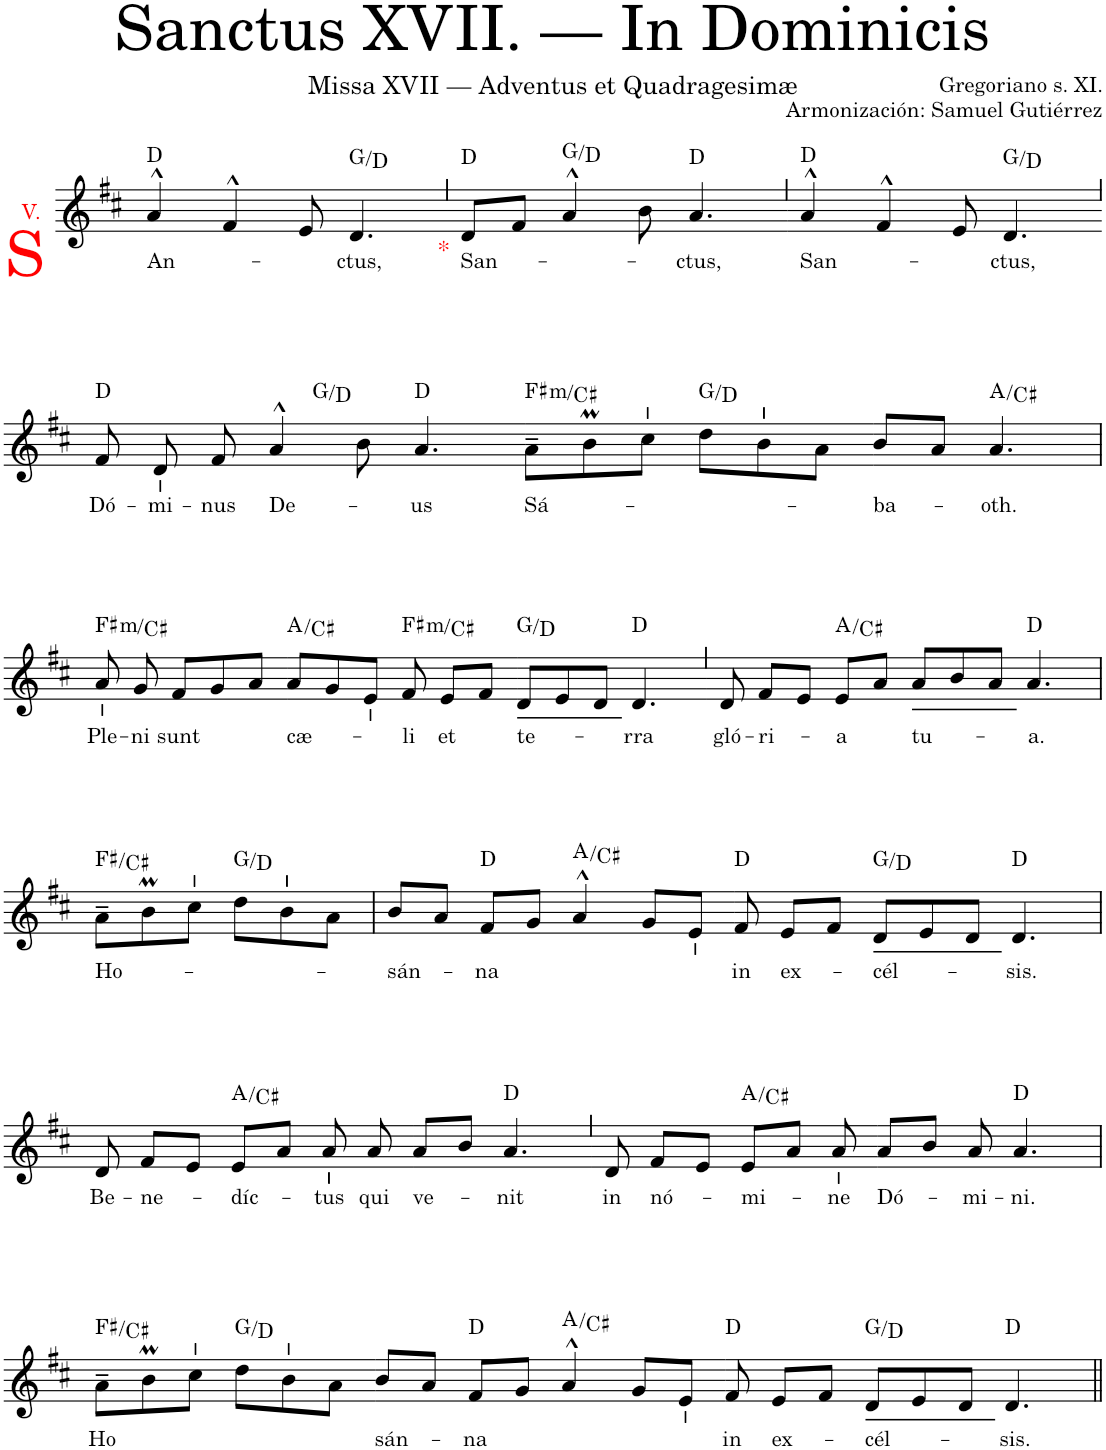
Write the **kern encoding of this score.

**kern	**text	**harte
*part1	*part1	*part1
*staff1	*staff1	*
*I"Soprano	*	*
*clefG2	*	*
*k[f#c#]	*	*
*M4/4	*	*
=1	=1	=1
!LO:TX:a:color=#FF0000:t=V.	!	!
!LO:TX:b:color=#FF0000:t=S	!	!
!	!LO:LY:b	!
4a^^/	An-	D:maj
4f#^^/	.	.
8e/	.	.
!	!LO:LY:b	!
4.d/	-ctus,	G:maj/5
=2`	=2`	=2`
!LO:TX:b:color=#FF0000:t=*	!	!
!	!LO:LY:b	!
8d/L	San-	D:maj
8f#/J	.	.
4a^^/	.	G:maj/5
8b\	.	.
!	!LO:LY:b	!
4.a/	-ctus,	D:maj
=3`	=3`	=3`
!	!LO:LY:b	!
4a^^/	San-	D:maj
4f#^^/	.	.
8e/	.	.
!	!LO:LY:b	!
4.d/	-ctus,	G:maj/5
!!LO:LB:g=z
=4`	=4`	=4`
!	!LO:LY:b	!
*^	*	*
8f#/	2ryy	Dó-	D:maj
!	!	!LO:LY:b	!
8d/	.	-mi-	.
!	!	!LO:LY:b	!
8f#/	.	-nus	.
!	!	!LO:LY:b	!
4a^^/	.	De-	.
.	2ryy	.	G:maj/5
8b\	.	.	.
!	!	!LO:LY:b	!
[4a/	.	-us	D:maj
=5-	=5-	=5-	=5-
!	!	!LO:LY:b	!LO:H:kt=m
*v	*v	*	*
8a~\L	Sá-	F#:min/5
8a/]	.	.
8bM\	.	.
8cc#\J	.	G:maj/5
8dd\L	.	.
8b\	.	.
8a\J	.	.
=6-	=6-	=6-
!	!LO:LY:b	!
8b/L	-ba-	.
8a/J	.	.
!	!LO:LY:b	!
4.a/	-oth.	A:maj/3
!!LO:LB:g=z
=7	=7	=7
!	!LO:LY:b	!LO:H:kt=m
8a/	Ple-	F#:min/5
!	!LO:LY:b	!
8g/	-ni	.
!	!LO:LY:b	!
8f#/L	sunt	.
8g/	.	.
8a/J	.	.
=8-	=8-	=8-
!	!LO:LY:b	!
8a/L	cæ-	A:maj/3
8g/	.	.
8e/J	.	.
!	!LO:LY:b	!LO:H:kt=m
8f#/	-li	F#:min/5
!	!LO:LY:b	!
8e/L	et	.
8f#/J	.	.
=9-	=9-	=9-
!	!LO:LY:b	!
8d/L	te-	G:maj/5
8e/	.	.
8d/J	.	.
!	!LO:LY:b	!
4.d/	-rra	D:maj
=10`	=10`	=10`
!	!LO:LY:b	!
8d/	gló-	.
!	!LO:LY:b	!
8f#/L	-ri-	.
8e/J	.	.
!	!LO:LY:b	!
8e/L	-a	A:maj/3
8a/J	.	.
=11-	=11-	=11-
!	!LO:LY:b	!
8a/L	tu-	.
8b/	.	.
8a/J	.	.
!	!LO:LY:b	!
4.a/	-a.	D:maj
!!LO:LB:g=z
=12	=12	=12
!	!LO:LY:b	!
8a~\L	Ho-	F#:maj/5
8bM\	.	.
8cc#\J	.	.
8dd\L	.	G:maj/5
8b\	.	.
8a\J	.	.
=13	=13	=13
!	!LO:LY:b	!
8b/L	-sán-	.
8a/J	.	.
!	!LO:LY:b	!
8f#/L	-na	D:maj
8g/J	.	.
4a^^/	.	A:maj/3
8g/L	.	.
8e/J	.	.
=14-	=14-	=14-
!	!LO:LY:b	!
8f#/	in	D:maj
!	!LO:LY:b	!
8e/L	ex-	.
8f#/J	.	.
!	!LO:LY:b	!
8d/L	-cél-	G:maj/5
8e/	.	.
8d/J	.	.
!	!LO:LY:b	!
[4d/	-sis.	D:maj
!!LO:LB:g=z
=15	=15	=15
!	!LO:LY:b	!
8d/	Be-	.
8d/]	.	.
!	!LO:LY:b	!
8f#/L	-ne-	.
8e/J	.	A:maj/3
!	!LO:LY:b	!
8e/L	-díc-	.
8a/J	.	.
!	!LO:LY:b	!
8a/	-tus	.
!	!LO:LY:b	!
8a/	qui	.
=16-	=16-	=16-
!	!LO:LY:b	!
8a/L	ve-	.
8b/J	.	.
!	!LO:LY:b	!
4.a/	-nit	D:maj
=17`	=17`	=17`
!	!LO:LY:b	!
8d/	in	.
!	!LO:LY:b	!
8f#/L	nó-	.
8e/J	.	.
!	!LO:LY:b	!
8e/L	-mi-	A:maj/3
8a/J	.	.
!	!LO:LY:b	!
8a/	-ne	.
=18-	=18-	=18-
!	!LO:LY:b	!
8a/L	-Dó-	.
8b/J	.	.
!	!LO:LY:b	!
8a/	-mi-	.
!	!LO:LY:b	!
4.a/	-ni.	D:maj
!!LO:LB:g=z
=19	=19	=19
!	!LO:LY:b	!
8a~\L	Ho	F#:maj/5
8bM\	.	.
8cc#\J	.	.
8dd\L	.	G:maj/5
8b\	.	.
8a\J	.	.
=20-	=20-	=20-
!	!LO:LY:b	!
8b/L	-sán-	.
8a/J	.	.
!	!LO:LY:b	!
8f#/L	-na	D:maj
8g/J	.	.
4a^^/	.	A:maj/3
8g/L	.	.
8e/J	.	.
=21-	=21-	=21-
!	!LO:LY:b	!
8f#/	in	D:maj
!	!LO:LY:b	!
8e/L	ex-	.
8f#/J	.	.
!	!LO:LY:b	!
8d/L	-cél-	G:maj/5
8e/	.	.
8d/J	.	.
!	!LO:LY:b	!
[4d/	-sis.	D:maj
=22||	=22||	=22||
8d/]	.	.
=	=	=
*-	*-	*-
